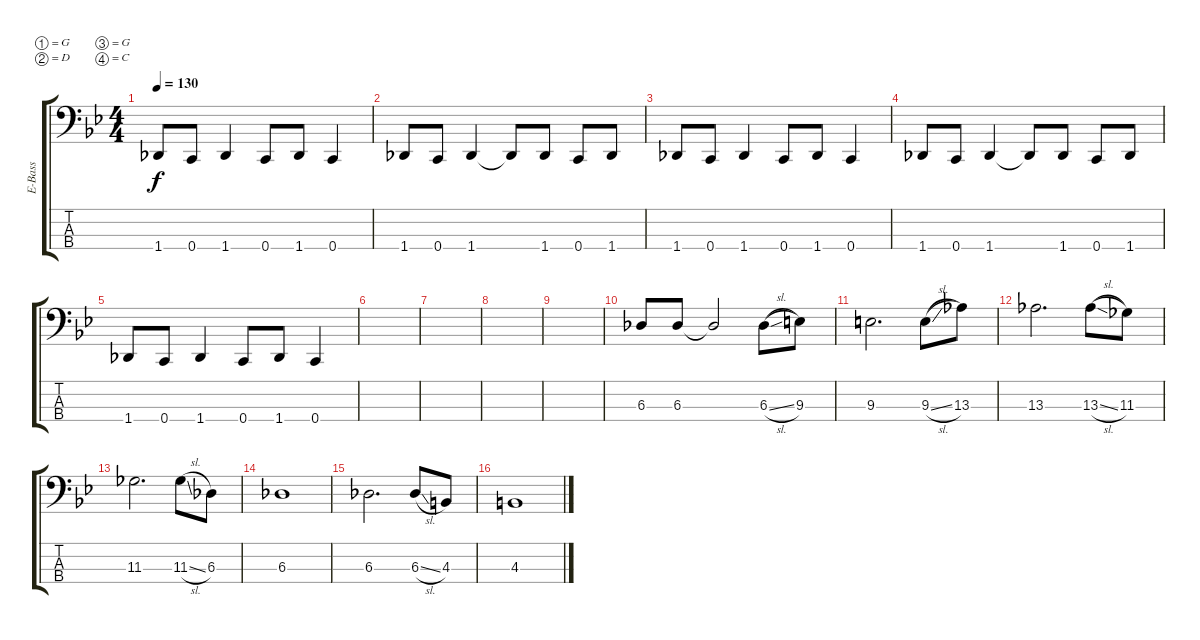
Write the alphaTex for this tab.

\bracketExtendMode groupsimilarinstruments
\otherSystemsTrackNameOrientation horizontal
\track ("Bass" "E-Bass") {instrument electricbassfinger}
\staff {score tabs}
\tuning (G2 D2 G1 C1)
\ts (4 4)
\tempo 130
\clef f4
\ks bb
1.4{acc b}.8{dy f beam Up} 0.4{acc forcenatural}.8{beam Up} 1.4{acc b}.4{beam Up} 0.4{acc forcenatural}.8{beam Up} 1.4{acc b}.8{beam Up} 0.4{acc forcenatural}.4{beam Up} |
1.4{acc b}.8{beam Up} 0.4{acc forcenatural}.8{beam Up} 1.4{acc b}.4{beam Up} 1.4{t acc b}.8{beam Up} 1.4{acc b}.8{beam Up} 0.4{acc forcenatural}.8{beam Up} 1.4{acc b}.8{beam Up} |
1.4{acc b}.8{beam Up} 0.4{acc forcenatural}.8{beam Up} 1.4{acc b}.4{beam Up} 0.4{acc forcenatural}.8{beam Up} 1.4{acc b}.8{beam Up} 0.4{acc forcenatural}.4{beam Up} |
1.4{acc b}.8{beam Up} 0.4{acc forcenatural}.8{beam Up} 1.4{acc b}.4{beam Up} 1.4{t acc b}.8{beam Up} 1.4{acc b}.8{beam Up} 0.4{acc forcenatural}.8{beam Up} 1.4{acc b}.8{beam Up} |
1.4{acc b}.8{beam Up} 0.4{acc forcenatural}.8{beam Up} 1.4{acc b}.4{beam Up} 0.4{acc forcenatural}.8{beam Up} 1.4{acc b}.8{beam Up} 0.4{acc forcenatural}.4{beam Up} |
|
|
|
|
6.3{acc b}.8{beam Up} 6.3{acc b}.8{beam Up} 6.3{t acc b}.2{beam Up} 6.3{sl acc b}.8{legatoorigin beam Down} 9.3{acc forcenatural}.8{beam Down} |
9.3{acc forcenatural}.2{d beam Down} 9.3{sl acc forcenatural}.8{legatoorigin beam Down} 13.3{acc b}.8{beam Down} |
13.3{acc b}.2{d beam Down} 13.3{sl acc b}.8{legatoorigin beam Down} 11.3{acc b}.8{beam Down} |
11.3{acc b}.2{d beam Down} 11.3{sl acc b}.8{beam Down} 6.3{acc b}.8{beam Down} |
6.3{acc b}.1{beam Down} |
6.3{acc b}.2{d beam Down} 6.3{sl acc b}.8{beam Up} 4.3{acc forcenatural}.8{beam Up} |
4.3{acc forcenatural}.1{beam Up}
